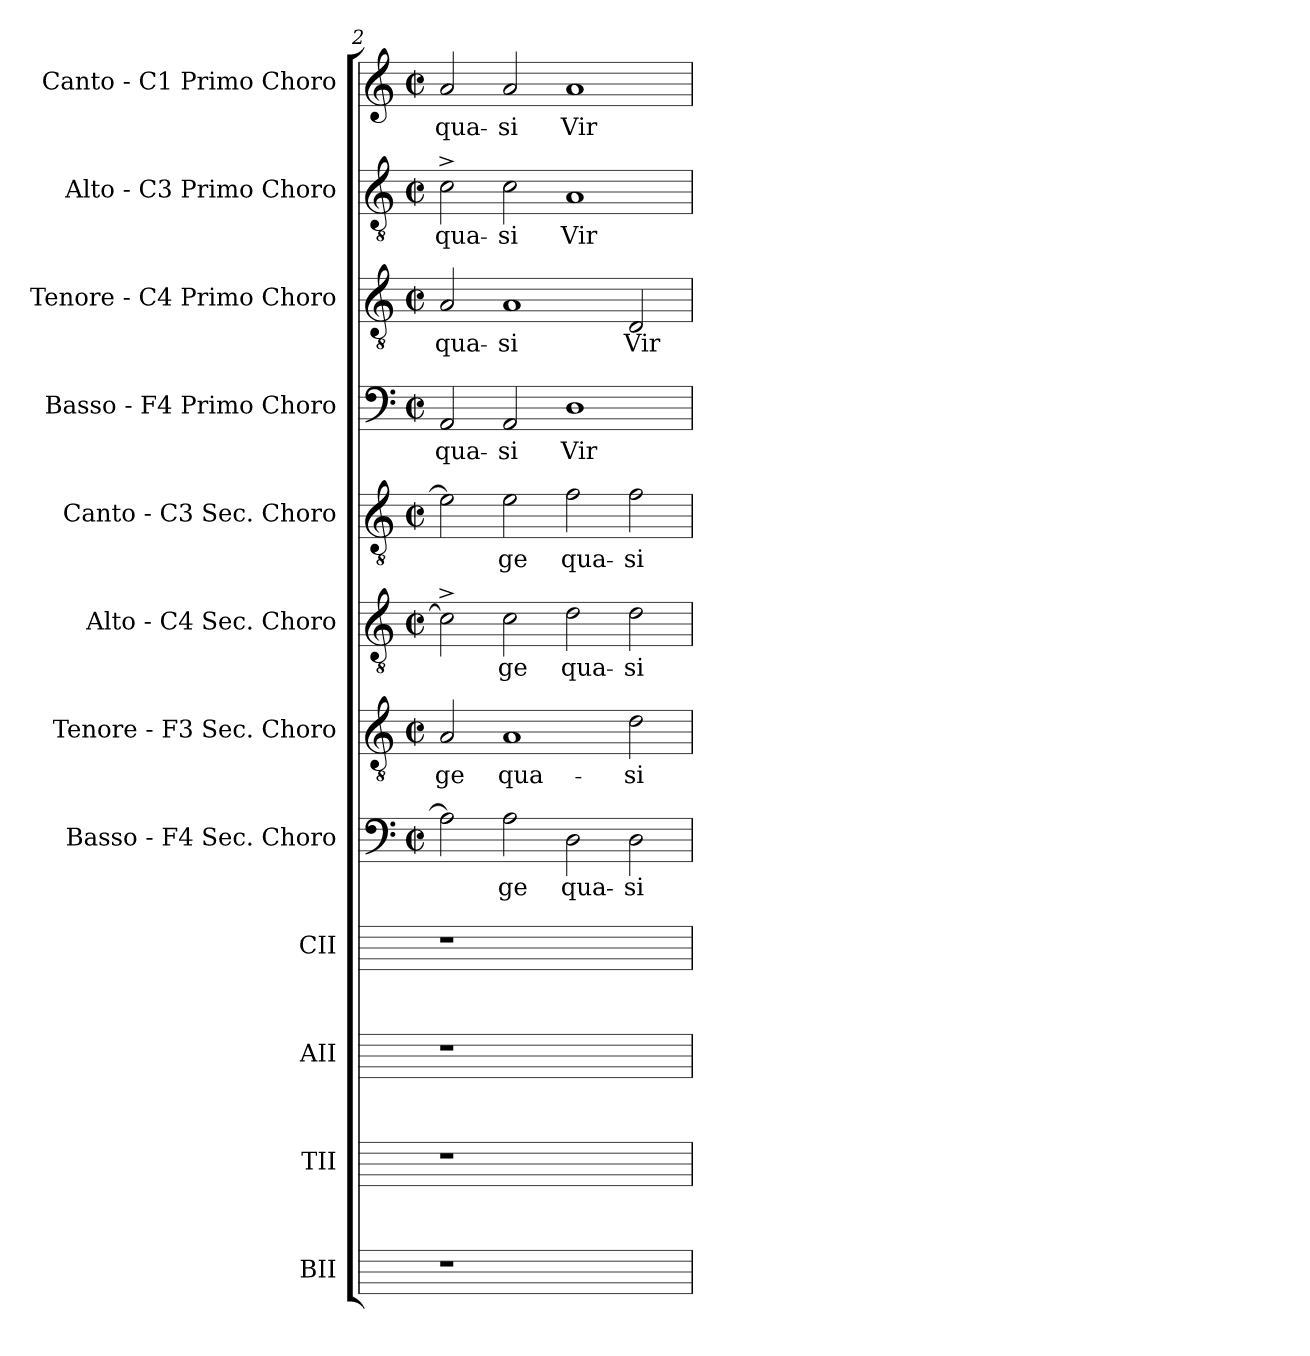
**kern	**kern	**kern	**kern	**kern	**text	**kern	**text	**kern	**text	**kern	**text	**kern	**text	**kern	**text	**kern	**text	**kern	**text
*part12	*part11	*part10	*part9	*part8	*part8	*part7	*part7	*part6	*part6	*part5	*part5	*part4	*part4	*part3	*part3	*part2	*part2	*part1	*part1
*staff12	*staff11	*staff10	*staff9	*staff8	*staff8	*staff7	*staff7	*staff6	*staff6	*staff5	*staff5	*staff4	*staff4	*staff3	*staff3	*staff2	*staff2	*staff1	*staff1
*I"BII	*I"TII	*I"AII	*I"CII	*I"Basso - F4  Sec. Choro	*	*I"Tenore - F3  Sec. Choro	*	*I"Alto - C4  Sec. Choro	*	*I"Canto - C3  Sec. Choro	*	*I"Basso - F4  Primo Choro	*	*I"Tenore - C4  Primo Choro	*	*I"Alto - C3  Primo Choro	*	*I"Canto - C1  Primo Choro	*
*I'BII	*I'TII	*I'AII	*I'CII	*I'Ch	*	*I'Ch	*	*I'Ch	*	*I'Ch	*	*I'BI	*	*I'TI	*	*I'AI	*	*I'CI	*
*	*	*	*	*clefF4	*	*clefGv2	*	*clefGv2	*	*clefGv2	*	*clefF4	*	*clefGv2	*	*clefGv2	*	*clefG2	*
*	*	*	*	*M2/2	*	*M2/2	*	*M2/2	*	*M2/2	*	*M2/2	*	*M2/2	*	*M2/2	*	*M2/2	*
*	*	*	*	*met(c|)	*	*met(c|)	*	*met(c|)	*	*met(c|)	*	*met(c|)	*	*met(c|)	*	*met(c|)	*	*met(c|)	*
=2	=2	=2	=2	=2	=2	=2	=2	=2	=2	=2	=2	=2	=2	=2	=2	=2	=2	=2	=2
!	!	!	!	!	!	!	!LO:LY:b:cj	!	!	!	!	!	!LO:LY:b:cj	!	!LO:LY:b:cj	!	!LO:LY:b:cj	!	!LO:LY:b:cj
1r	1r	1r	1r	2A\]	.	2A/	-ge	2c^<\]	.	2e\]	.	2AA/	qua-	2A/	qua-	2c^<\	qua-	2a/	qua-
!	!	!	!	!	!LO:LY:b:cj	!	!LO:LY:b:cj	!	!LO:LY:b:cj	!	!LO:LY:b:cj	!	!LO:LY:b:cj	!	!LO:LY:b:cj	!	!LO:LY:b:cj	!	!LO:LY:b:cj
.	.	.	.	2A\	-ge	1A	qua-	2c\	-ge	2e\	-ge	2AA/	-si	1A	-si	2c\	-si	2a/	-si
!	!	!	!	!	!LO:LY:b:cj	!	!	!	!LO:LY:b:cj	!	!LO:LY:b:cj	!	!LO:LY:b:cj	!	!	!	!LO:LY:b:cj	!	!LO:LY:b:cj
1ryy	1ryy	1ryy	1ryy	2D\	qua-	.	.	2d\	qua-	2f\	qua-	1D	Vir-	.	.	1A	Vir-	1a	Vir-
!	!	!	!	!	!LO:LY:b:cj	!	!LO:LY:b:cj	!	!LO:LY:b:cj	!	!LO:LY:b:cj	!	!	!	!LO:LY:b:cj	!	!	!	!
.	.	.	.	2D\	-si	2d\	-si	2d\	-si	2f\	-si	.	.	[<2D/	Vir-	.	.	.	.
=	=	=	=	=	=	=	=	=	=	=	=	=	=	=	=	=	=	=	=
*-	*-	*-	*-	*-	*-	*-	*-	*-	*-	*-	*-	*-	*-	*-	*-	*-	*-	*-	*-
